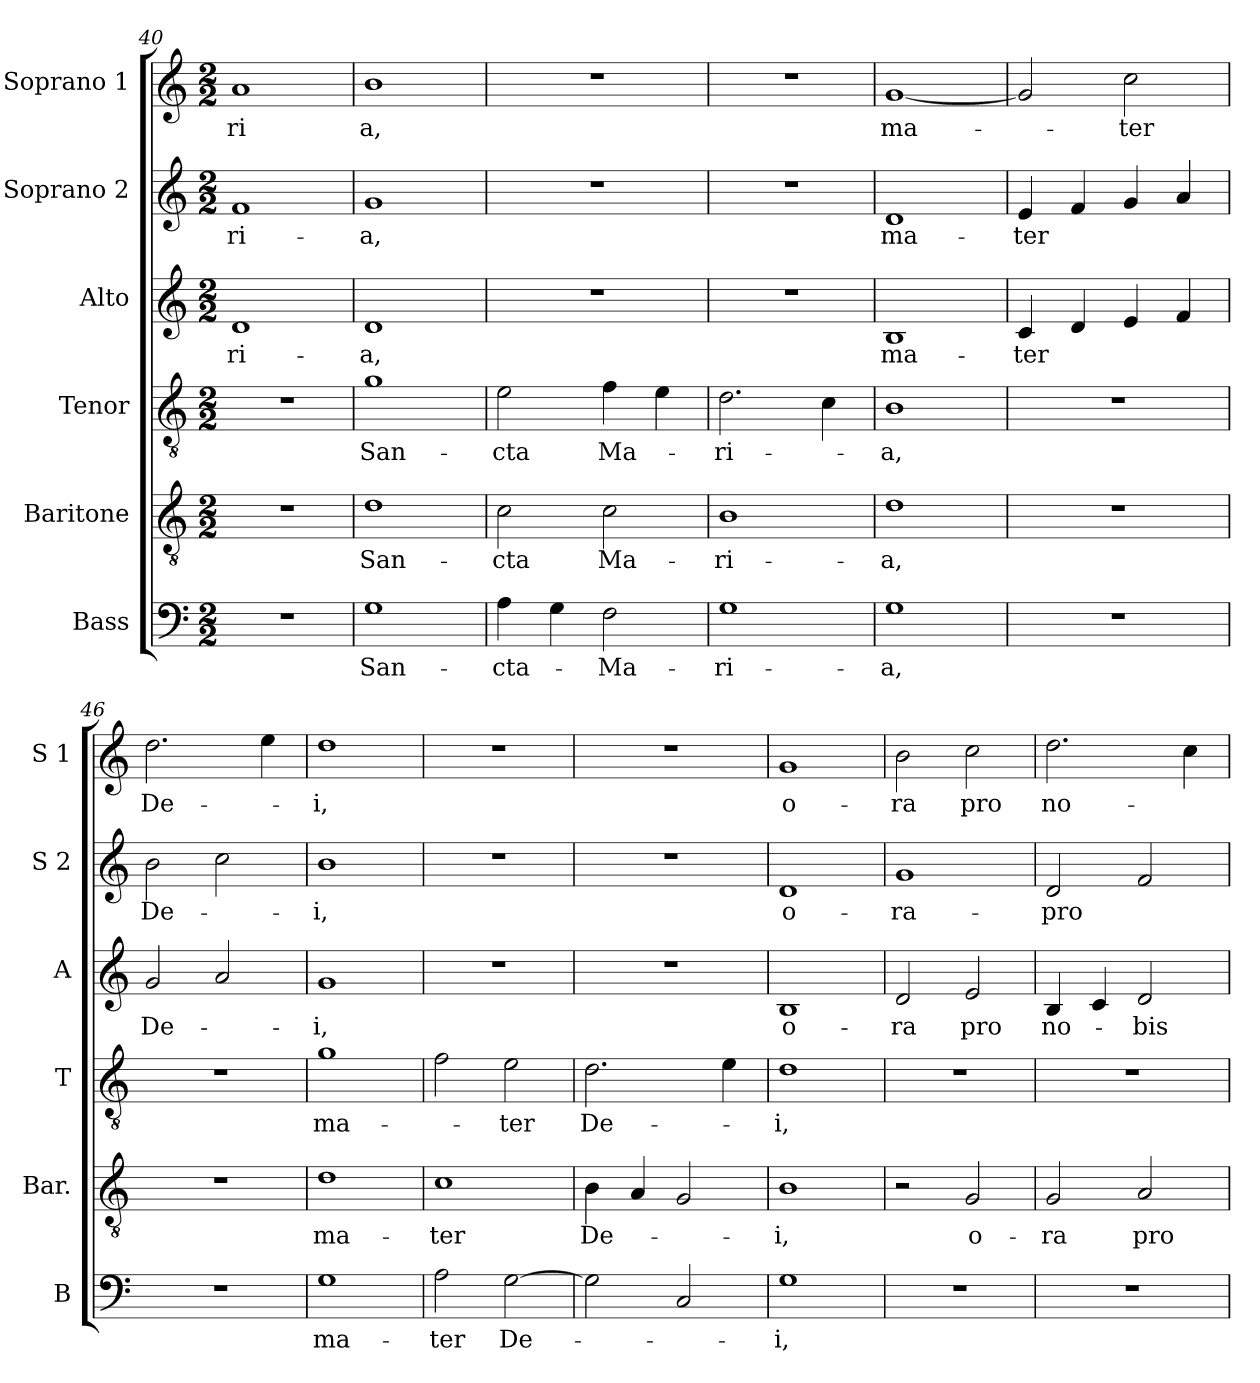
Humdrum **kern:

**kern	**text	**kern	**text	**kern	**text	**kern	**text	**kern	**text	**kern	**text
*part6	*part6	*part5	*part5	*part4	*part4	*part3	*part3	*part2	*part2	*part1	*part1
*staff6	*staff6	*staff5	*staff5	*staff4	*staff4	*staff3	*staff3	*staff2	*staff2	*staff1	*staff1
*I"Bass	*	*I"Baritone	*	*I"Tenor	*	*I"Alto	*	*I"Soprano 2	*	*I"Soprano 1	*
*I'B	*	*I'Bar.	*	*I'T	*	*I'A	*	*I'S 2	*	*I'S 1	*
*clefF4	*	*clefGv2	*	*clefGv2	*	*clefG2	*	*clefG2	*	*clefG2	*
*k[]	*	*k[]	*	*k[]	*	*k[]	*	*k[]	*	*k[]	*
*C:	*	*C:	*	*C:	*	*C:	*	*C:	*	*C:	*
*M2/2	*	*M2/2	*	*M2/2	*	*M2/2	*	*M2/2	*	*M2/2	*
=40	=40	=40	=40	=40	=40	=40	=40	=40	=40	=40	=40
1r	.	1r	.	1r	.	1d	-ri-	1f	-ri-	1a	-ri
!!LO:PB:g=z
=41	=41	=41	=41	=41	=41	=41	=41	=41	=41	=41	=41
1G	San-	1d	San-	1g	San-	1d	-a,	1g	-a,	1b	a,
=42	=42	=42	=42	=42	=42	=42	=42	=42	=42	=42	=42
4A\	-cta-	2c\	-cta	2e\	-cta	1r	.	1r	.	1r	.
4G\	.	.	.	.	.	.	.	.	.	.	.
2F\	-Ma-	2c\	Ma-	4f\	Ma-	.	.	.	.	.	.
.	.	.	.	4e\	.	.	.	.	.	.	.
=43	=43	=43	=43	=43	=43	=43	=43	=43	=43	=43	=43
1G	-ri-	1B	-ri-	2.d\	-ri-	1r	.	1r	.	1r	.
.	.	.	.	4c\	.	.	.	.	.	.	.
=44	=44	=44	=44	=44	=44	=44	=44	=44	=44	=44	=44
1G	-a,	1d	-a,	1B	-a,	1B	ma-	1d	ma-	[1g	ma-
=45	=45	=45	=45	=45	=45	=45	=45	=45	=45	=45	=45
1r	.	1r	.	1r	.	4c/	-ter	4e/	-ter	2g/]	.
.	.	.	.	.	.	4d/	.	4f/	.	.	.
.	.	.	.	.	.	4e/	.	4g/	.	2cc\	-ter
.	.	.	.	.	.	4f/	.	4a/	.	.	.
=46	=46	=46	=46	=46	=46	=46	=46	=46	=46	=46	=46
1r	.	1r	.	1r	.	2g/	De-	2b\	De-	2.dd\	De-
.	.	.	.	.	.	2a/	.	2cc\	.	.	.
.	.	.	.	.	.	.	.	.	.	4ee\	.
=47	=47	=47	=47	=47	=47	=47	=47	=47	=47	=47	=47
1G	ma-	1d	ma-	1g	ma-	1g	-i,	1b	-i,	1dd	-i,
=48	=48	=48	=48	=48	=48	=48	=48	=48	=48	=48	=48
2A\	-ter	1c	-ter	2f\	.	1r	.	1r	.	1r	.
[2G\	De-	.	.	2e\	-ter	.	.	.	.	.	.
=49	=49	=49	=49	=49	=49	=49	=49	=49	=49	=49	=49
2G\]	.	4B\	De-	2.d\	De-	1r	.	1r	.	1r	.
.	.	4A/	.	.	.	.	.	.	.	.	.
2C/	.	2G/	.	.	.	.	.	.	.	.	.
.	.	.	.	4e\	.	.	.	.	.	.	.
=50	=50	=50	=50	=50	=50	=50	=50	=50	=50	=50	=50
1G	-i,	1B	-i,	1d	-i,	1B	o-	1d	o-	1g	o-
!!LO:LB:g=z
=51	=51	=51	=51	=51	=51	=51	=51	=51	=51	=51	=51
1r	.	2r	.	1r	.	2d/	-ra	1g	-ra-	2b\	-ra
.	.	2G/	o-	.	.	2e/	pro	.	.	2cc\	pro
=52	=52	=52	=52	=52	=52	=52	=52	=52	=52	=52	=52
1r	.	2G/	-ra	1r	.	4B/	no-	2d/	-pro	2.dd\	no-
.	.	.	.	.	.	4c/	.	.	.	.	.
.	.	2A/	pro	.	.	2d/	-bis	2f/	.	.	.
.	.	.	.	.	.	.	.	.	.	4cc\	.
=	=	=	=	=	=	=	=	=	=	=	=
*-	*-	*-	*-	*-	*-	*-	*-	*-	*-	*-	*-
